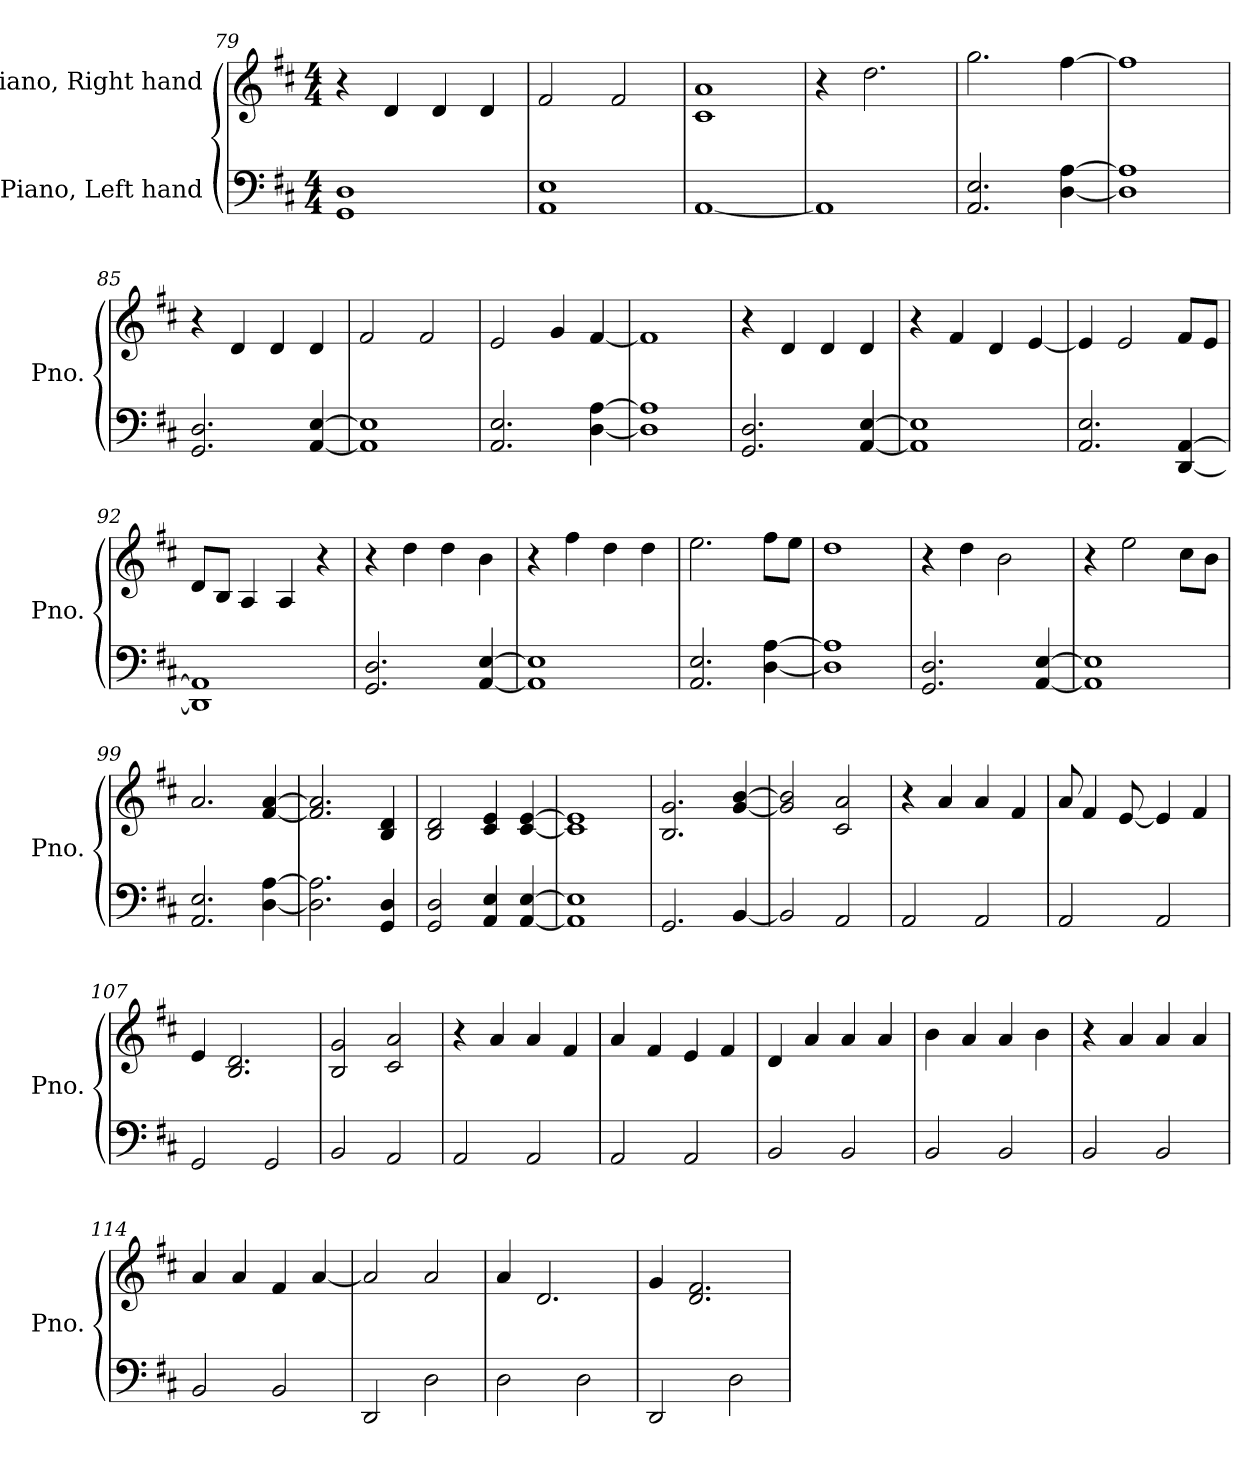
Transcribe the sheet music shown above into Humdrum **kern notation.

**kern	**kern
*part2	*part1
*staff2	*staff1
*I"Piano, Left hand	*I"Piano, Right hand
*I'Pno.	*I'Pno.
*clefF4	*clefG2
*k[f#c#]	*k[f#c#]
*M4/4	*M4/4
=79	=79
1GG 1D	4r
.	4d/
.	4d/
.	4d/
=80	=80
1AA 1E	2f#/
.	2f#/
=81	=81
[1AA	1c# 1a
!!LO:LB:g=z
=82	=82
1AA]	4r
.	2.dd\
=83	=83
2.AA/ 2.E/	2.gg\
[4D\ [4A\	[4ff#\
=84	=84
1D] 1A]	1ff#]
=85	=85
2.GG/ 2.D/	4r
.	4d/
.	4d/
[4AA/ [4E/	4d/
=86	=86
1AA] 1E]	2f#/
.	2f#/
=87	=87
2.AA/ 2.E/	2e/
.	4g/
[4D\ [4A\	[4f#/
=88	=88
1D] 1A]	1f#]
=89	=89
2.GG/ 2.D/	4r
.	4d/
.	4d/
[4AA/ [4E/	4d/
=90	=90
1AA] 1E]	4r
.	4f#/
.	4d/
.	[4e/
=91	=91
2.AA/ 2.E/	4e/]
.	2e/
[4DD/ [4AA/	8f#/L
.	8e/J
!!LO:LB:g=z
=92	=92
1DD] 1AA]	8d/L
.	8B/J
.	4A/
.	4A/
.	4r
=93	=93
2.GG/ 2.D/	4r
.	4dd\
.	4dd\
[4AA/ [4E/	4b\
=94	=94
1AA] 1E]	4r
.	4ff#\
.	4dd\
.	4dd\
=95	=95
2.AA/ 2.E/	2.ee\
[4D\ [4A\	8ff#\L
.	8ee\J
=96	=96
1D] 1A]	1dd
=97	=97
2.GG/ 2.D/	4r
.	4dd\
.	2b\
[4AA/ [4E/	.
=98	=98
1AA] 1E]	4r
.	2ee\
.	8cc#\L
.	8b\J
=99	=99
2.AA/ 2.E/	2.a/
[4D\ [4A\	[4f#/ [4a/
=100	=100
2.D\] 2.A\]	2.f#/] 2.a/]
4GG/ 4D/	4B/ 4d/
!!LO:LB:g=z
=101	=101
2GG/ 2D/	2B/ 2d/
4AA/ 4E/	4c#/ 4e/
[4AA/ [4E/	[4c#/ [4e/
=102	=102
1AA] 1E]	1c#] 1e]
=103	=103
2.GG/	2.B/ 2.g/
[4BB/	[4g/ [4b/
=104	=104
2BB/]	2g/] 2b/]
2AA/	2c#/ 2a/
=105	=105
2AA/	4r
.	4a/
2AA/	4a/
.	4f#/
=106	=106
2AA/	8a/
.	4f#/
.	[8e/
2AA/	4e/]
.	4f#/
=107	=107
2GG/	4e/
.	2.B/ 2.d/
2GG/	.
=108	=108
2BB/	2B/ 2g/
2AA/	2c#/ 2a/
=109	=109
2AA/	4r
.	4a/
2AA/	4a/
.	4f#/
!!LO:PB:g=z
=110	=110
2AA/	4a/
.	4f#/
2AA/	4e/
.	4f#/
=111	=111
2BB/	4d/
.	4a/
2BB/	4a/
.	4a/
=112	=112
2BB/	4b\
.	4a/
2BB/	4a/
.	4b\
=113	=113
2BB/	4r
.	4a/
2BB/	4a/
.	4a/
=114	=114
2BB/	4a/
.	4a/
2BB/	4f#/
.	[4a/
=115	=115
2DD/	2a/]
2D\	2a/
=116	=116
2D\	4a/
.	2.d/
2D\	.
=117	=117
2DD/	4g/
.	2.d/ 2.f#/
2D\	.
=	=
*-	*-
